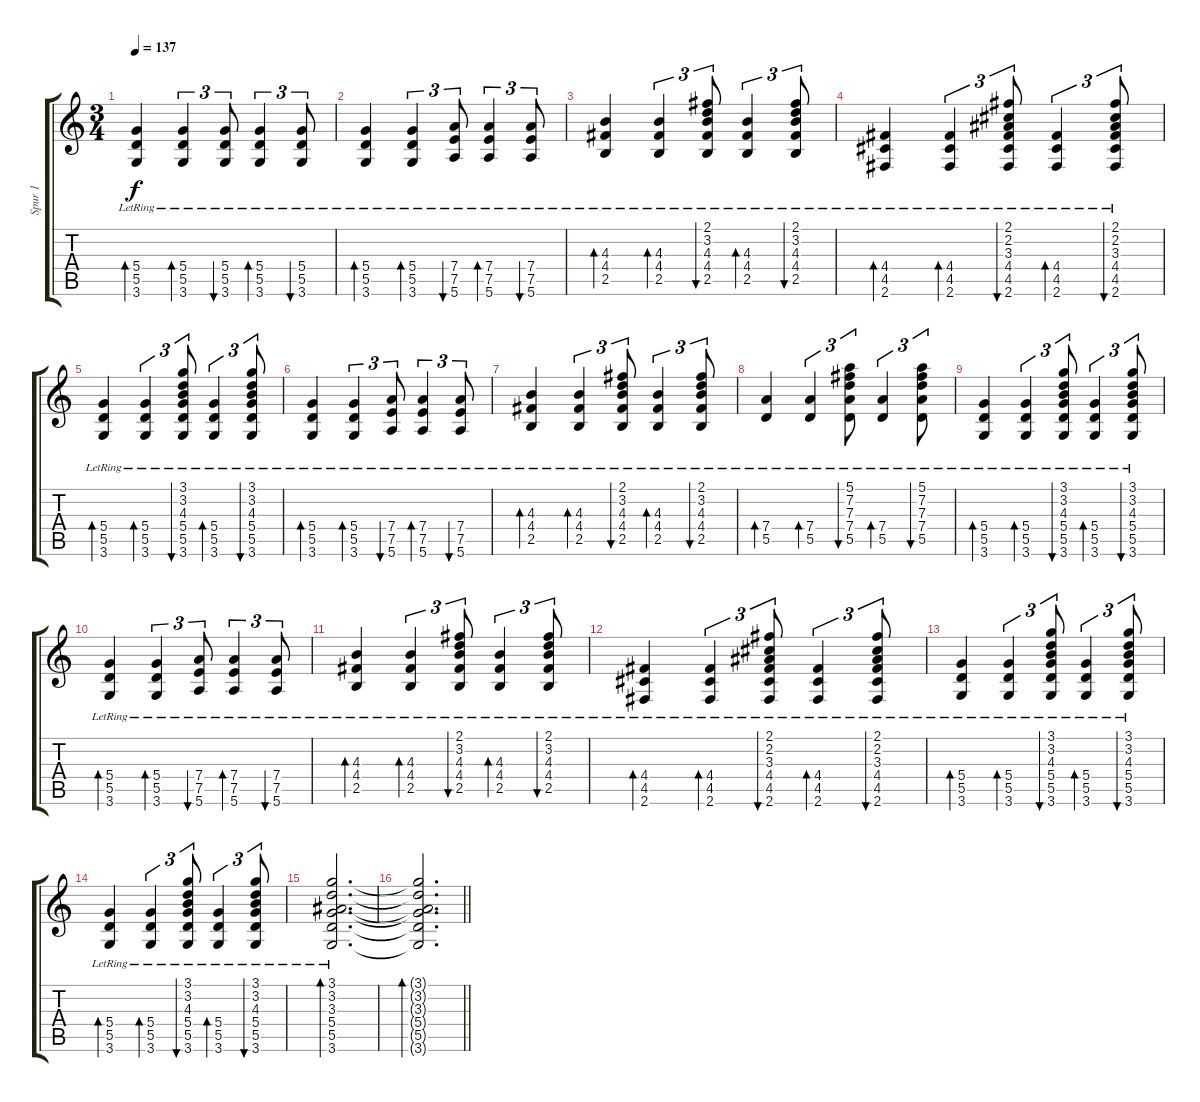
\track ("Spur 1" "Spur 1") {instrument acousticguitarsteel}
\staff {score tabs}
\tuning (E4 B3 G3 D3 A2 E2) {hide}
\ts (3 4)
\tempo 137
\clef g2
\ks c
(5.4{lr} 5.5{lr} 3.6{lr}).4{bd 60 dy f} (5.4{lr} 5.5{lr} 3.6{lr}).4{tu (3 2) bd 60} (5.4{lr} 5.5{lr} 3.6{lr}).8{tu (3 2) bu 60} (5.4{lr} 5.5{lr} 3.6{lr}).4{tu (3 2) bd 60} (5.4{lr} 5.5{lr} 3.6{lr}).8{tu (3 2) bu 60} |
(5.4{lr} 5.5{lr} 3.6{lr}).4{bd 60} (5.4{lr} 5.5{lr} 3.6{lr}).4{tu (3 2) bd 60} (7.4{lr} 7.5{lr} 5.6{lr}).8{tu (3 2) bu 60} (7.4{lr} 7.5{lr} 5.6{lr}).4{tu (3 2) bd 60} (7.4{lr} 7.5{lr} 5.6{lr}).8{tu (3 2) bu 60} |
(4.3{lr} 4.4{lr} 2.5{lr}).4{bd 60} (4.3{lr} 4.4{lr} 2.5{lr}).4{tu (3 2) bd 60} (2.1{lr} 3.2{lr} 4.3{lr} 4.4{lr} 2.5{lr}).8{tu (3 2) bu 60} (4.3{lr} 4.4{lr} 2.5{lr}).4{tu (3 2) bd 60} (2.1{lr} 3.2{lr} 4.3{lr} 4.4{lr} 2.5{lr}).8{tu (3 2) bu 60} |
(4.4{lr} 4.5{lr} 2.6{lr}).4{bd 60} (4.4{lr} 4.5{lr} 2.6{lr}).4{tu (3 2) bd 60} (2.1{lr} 2.2{lr} 3.3{lr} 4.4{lr} 4.5{lr} 2.6{lr}).8{tu (3 2) bu 60} (4.4{lr} 4.5{lr} 2.6{lr}).4{tu (3 2) bd 60} (2.1{lr} 2.2{lr} 3.3{lr} 4.4{lr} 4.5{lr} 2.6{lr}).8{tu (3 2) bu 60} |
(5.4{lr} 5.5{lr} 3.6{lr}).4{bd 60} (5.4{lr} 5.5{lr} 3.6{lr}).4{tu (3 2) bd 60} (3.1{lr} 3.2{lr} 4.3{lr} 5.4{lr} 5.5{lr} 3.6{lr}).8{tu (3 2) bu 60} (5.4{lr} 5.5{lr} 3.6{lr}).4{tu (3 2) bd 60} (3.1{lr} 3.2{lr} 4.3{lr} 5.4{lr} 5.5{lr} 3.6{lr}).8{tu (3 2) bu 60} |
(5.4{lr} 5.5{lr} 3.6{lr}).4{bd 60} (5.4{lr} 5.5{lr} 3.6{lr}).4{tu (3 2) bd 60} (7.4{lr} 7.5{lr} 5.6{lr}).8{tu (3 2) bu 60} (7.4{lr} 7.5{lr} 5.6{lr}).4{tu (3 2) bd 60} (7.4{lr} 7.5{lr} 5.6{lr}).8{tu (3 2) bu 60} |
(4.3{lr} 4.4{lr} 2.5{lr}).4{bd 60} (4.3{lr} 4.4{lr} 2.5{lr}).4{tu (3 2) bd 60} (2.1{lr} 3.2{lr} 4.3{lr} 4.4{lr} 2.5{lr}).8{tu (3 2) bu 60} (4.3{lr} 4.4{lr} 2.5{lr}).4{tu (3 2) bd 60} (2.1{lr} 3.2{lr} 4.3{lr} 4.4{lr} 2.5{lr}).8{tu (3 2) bu 60} |
(7.4{lr} 5.5{lr}).4{bd 60} (7.4{lr} 5.5{lr}).4{tu (3 2) bd 60} (5.1{lr} 7.2{lr} 7.3{lr} 7.4{lr} 5.5{lr}).8{tu (3 2) bu 60} (7.4{lr} 5.5{lr}).4{tu (3 2) bd 60} (5.1{lr} 7.2{lr} 7.3{lr} 7.4{lr} 5.5{lr}).8{tu (3 2) bu 60} |
(5.4{lr} 5.5{lr} 3.6{lr}).4{bd 60} (5.4{lr} 5.5{lr} 3.6{lr}).4{tu (3 2) bd 60} (3.1{lr} 3.2{lr} 4.3{lr} 5.4{lr} 5.5{lr} 3.6{lr}).8{tu (3 2) bu 60} (5.4{lr} 5.5{lr} 3.6{lr}).4{tu (3 2) bd 60} (3.1{lr} 3.2{lr} 4.3{lr} 5.4{lr} 5.5{lr} 3.6{lr}).8{tu (3 2) bu 60} |
(5.4{lr} 5.5{lr} 3.6{lr}).4{bd 60} (5.4{lr} 5.5{lr} 3.6{lr}).4{tu (3 2) bd 60} (7.4{lr} 7.5{lr} 5.6{lr}).8{tu (3 2) bu 60} (7.4{lr} 7.5{lr} 5.6{lr}).4{tu (3 2) bd 60} (7.4{lr} 7.5{lr} 5.6{lr}).8{tu (3 2) bu 60} |
(4.3{lr} 4.4{lr} 2.5{lr}).4{bd 60} (4.3{lr} 4.4{lr} 2.5{lr}).4{tu (3 2) bd 60} (2.1{lr} 3.2{lr} 4.3{lr} 4.4{lr} 2.5{lr}).8{tu (3 2) bu 60} (4.3{lr} 4.4{lr} 2.5{lr}).4{tu (3 2) bd 60} (2.1{lr} 3.2{lr} 4.3{lr} 4.4{lr} 2.5{lr}).8{tu (3 2) bu 60} |
(4.4{lr} 4.5{lr} 2.6{lr}).4{bd 60} (4.4{lr} 4.5{lr} 2.6{lr}).4{tu (3 2) bd 60} (2.1{lr} 2.2{lr} 3.3{lr} 4.4{lr} 4.5{lr} 2.6{lr}).8{tu (3 2) bu 60} (4.4{lr} 4.5{lr} 2.6{lr}).4{tu (3 2) bd 60} (2.1{lr} 2.2{lr} 3.3{lr} 4.4{lr} 4.5{lr} 2.6{lr}).8{tu (3 2) bu 60} |
(5.4{lr} 5.5{lr} 3.6{lr}).4{bd 60} (5.4{lr} 5.5{lr} 3.6{lr}).4{tu (3 2) bd 60} (3.1{lr} 3.2{lr} 4.3{lr} 5.4{lr} 5.5{lr} 3.6{lr}).8{tu (3 2) bu 60} (5.4{lr} 5.5{lr} 3.6{lr}).4{tu (3 2) bd 60} (3.1{lr} 3.2{lr} 4.3{lr} 5.4{lr} 5.5{lr} 3.6{lr}).8{tu (3 2) bu 60} |
(5.4{lr} 5.5{lr} 3.6{lr}).4{bd 60} (5.4{lr} 5.5{lr} 3.6{lr}).4{tu (3 2) bd 60} (3.1{lr} 3.2{lr} 4.3{lr} 5.4{lr} 5.5{lr} 3.6{lr}).8{tu (3 2) bu 60} (5.4{lr} 5.5{lr} 3.6{lr}).4{tu (3 2) bd 60} (3.1{lr} 3.2{lr} 4.3{lr} 5.4{lr} 5.5{lr} 3.6{lr}).8{tu (3 2) bu 60} |
(3.1{lr} 3.2{lr} 3.3{lr} 5.4{lr} 5.5{lr} 3.6{lr}).2{d bd 60} |
\barLineRight lightlight
(3.1{t} 3.2{t} 3.3{t} 5.4{t} 5.5{t} 3.6{t}).2{d bd 60}
